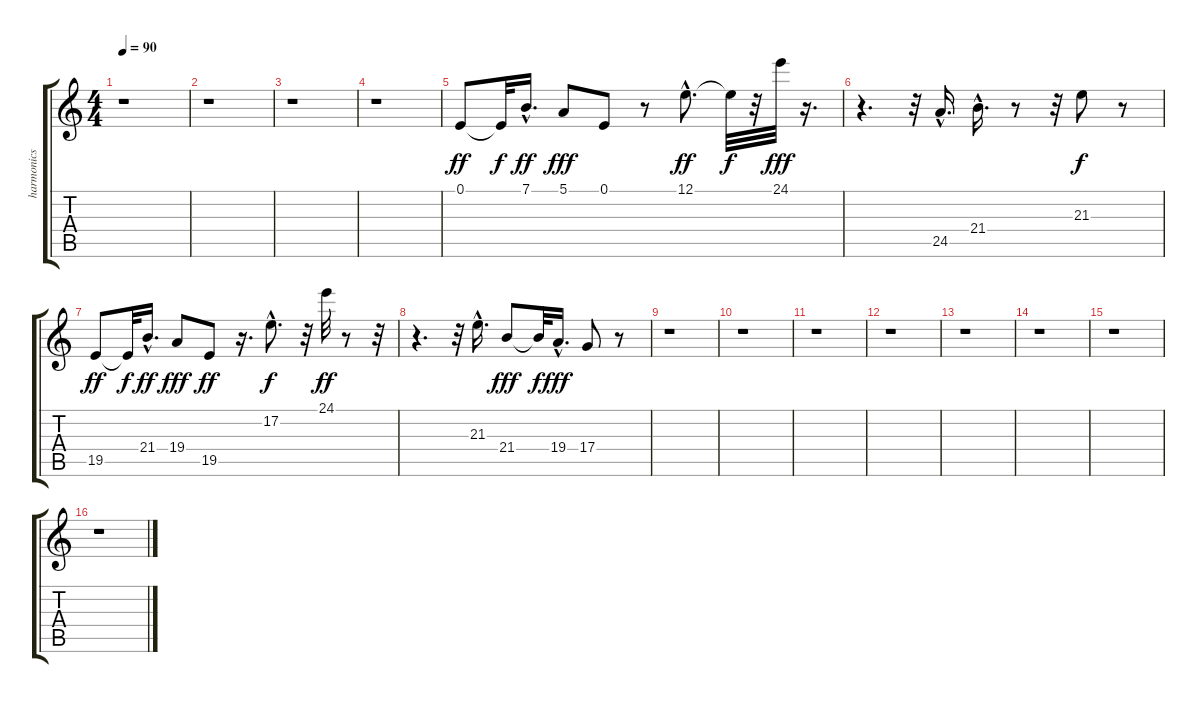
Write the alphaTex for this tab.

\track ("harmonics + pian0" "harmonics ") {instrument honkytonkpiano}
\staff {score tabs}
\tuning (E4 B3 G3 D3 A2 E2) {hide}
\ts (4 4)
\tempo 90
\clef g2
\ks c
r.1{dy fff} |
r.1 |
r.1 |
r.1 |
0.1.8{dy ff} 0.1{t}.32{dy f} 7.1{hac}.16{d dy ff} 5.1.8{dy fff} 0.1.8 r.8 12.1{hac}.8{d dy ff} 12.1{t}.32{dy f} r.32 24.1.32{dy fff} r.16{d} |
r.4{d} r.32 24.5{hac}.16{d} 21.4{hac}.16{d} r.8 r.32 21.3.8{dy f} r.8 |
19.5.8{dy ff} 19.5{t}.32{dy f} 21.4{hac}.16{d dy ff} 19.4.8{dy fff} 19.5.8{dy ff} r.16{d} 17.2{hac}.8{d dy f} r.32 24.1.32{dy ff} r.8 r.32 |
r.4{d} r.32 21.3{hac}.16{d} 21.4.8{dy fff} 21.4{t}.32{dy f} 19.4{hac}.16{d dy fff} 17.4.8 r.8 |
r.1 |
r.1 |
r.1 |
r.1 |
r.1 |
r.1 |
r.1 |
r.1
